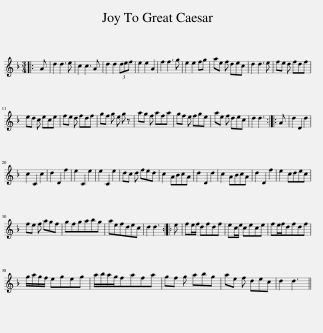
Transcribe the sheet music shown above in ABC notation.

X:1
L:1/8
M:3/4
I:linebreak $
K:Dmin
V:1 treble
V:1
|: A | d2 d3 e | c2 c3 A | d2 d2 (3def | e2 e2 A2 | %5
 f2 f3 g | e2 e2 fg | ae f dec | d2 d3 e | fe d fdf |$ %10
 ed c ece | fe d fdf | gf g e g z | ag f afa | gf e fge | %15
 ae f dec | d2 d3 :: A | d2 D2 d2 |$ c2 C2 c2 | %20
 d2 D2 f2 | e2 C2 e2 | e2 C2 e2 | dc d fed | c2 ABcA | %25
 d2 D2 d2 | c2 ABcA | d2 D2 f2 | e2 cdec |$ fe f agf | %30
 gfgabg | aefdec | d2 d3 :: e | fe/f/ dfdf | %35
 ec/e/ cece | fe/f/dfdf |$ g/a/g/f/ egeg | a/b/a/g/fafa | gf g abg | %40
 ae f dec | d2 d3 || %42
